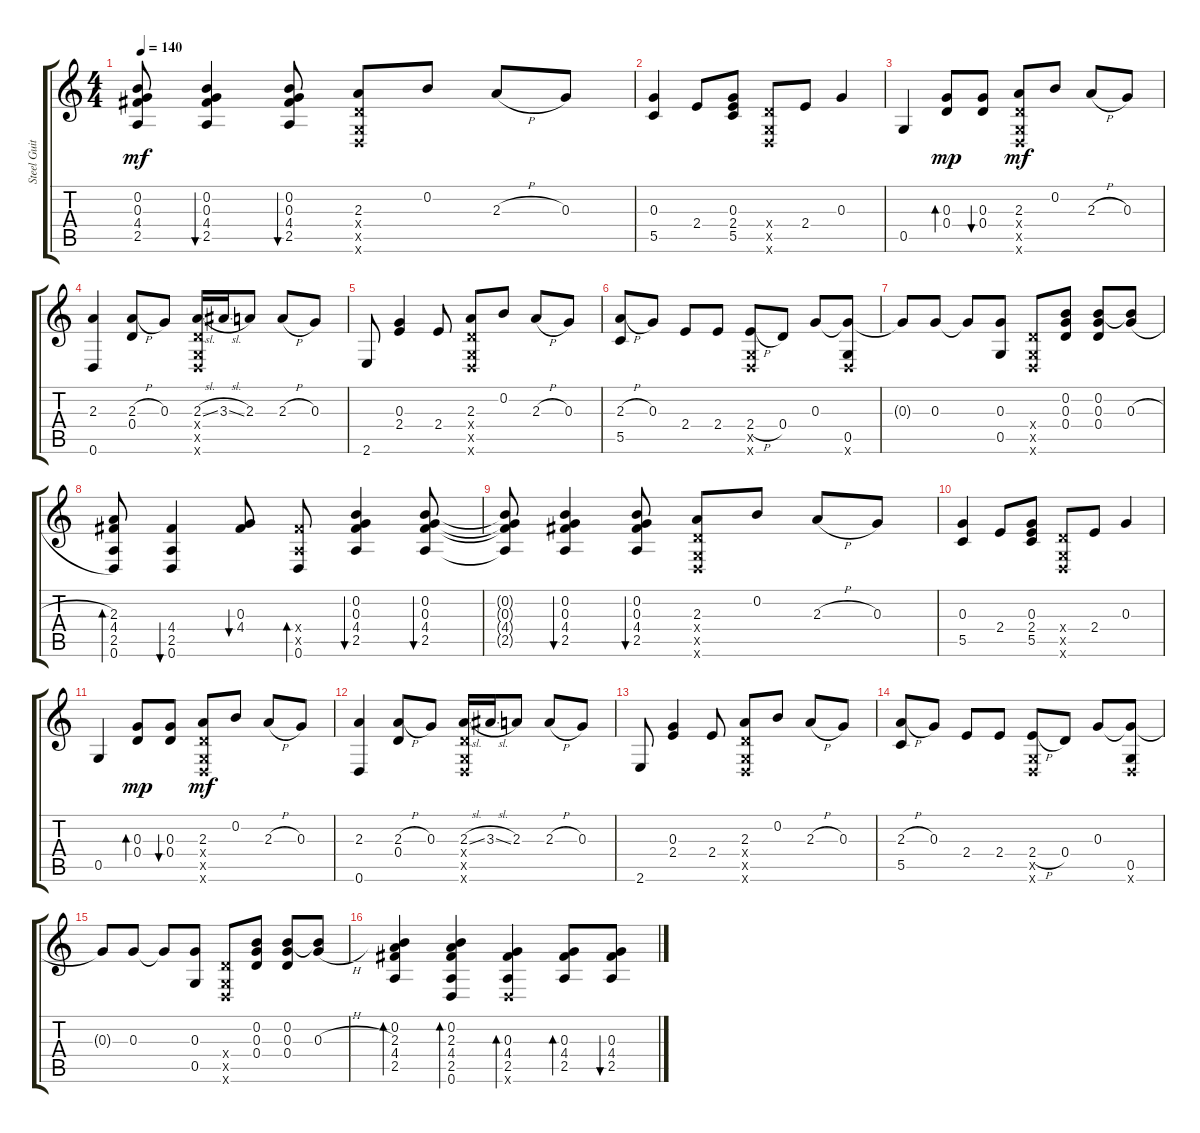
\track ("Steel Guitar" "Steel Guit") {instrument acousticguitarsteel}
\staff {score tabs}
\tuning (E4 B3 G3 D3 G2 D2) {hide}
\ts (4 4)
\tempo 140
\clef g2
\ks c
(0.2{t} 0.3{t} 4.4{t} 2.5{t}).8{dy mf} (0.2 0.3 4.4 2.5).4{bu 30} (0.2 0.3 4.4 2.5).8{bu 30} (2.3 0.4{x} 0.5{x} 0.6{x}).8 0.2.8 2.3{h}.8 0.3.8 |
(0.3 5.5).4 2.4.8 (0.3 2.4 5.5).8 (0.4{x} 0.5{x} 0.6{x}).8 2.4.8 0.3.4 |
0.5.4 (0.3 0.4).8{bd 30 dy mp} (0.3 0.4).8{bu 30} (2.3 0.4{x} 0.5{x} 0.6{x}).8{dy mf} 0.2.8 2.3{h}.8 0.3.8 |
(2.3 0.6).4 (2.3{h} 0.4).8 0.3.8 (2.3{sl} 0.4{x} 0.5{x} 0.6{x}).16 3.3{sl}.16 2.3.8 2.3{h}.8 0.3.8 |
2.6.8 (0.3 2.4).4 2.4.8 (2.3 0.4{x} 0.5{x} 0.6{x}).8 0.2.8 2.3{h}.8 0.3.8 |
(2.3{h} 5.5).8 0.3.8 2.4.8 2.4.8 (2.4{h} 0.5{x} 0.6{x}).8 0.4.8 0.3.8 (0.3{t} 0.5 0.6{x}).8 |
0.3{t}.8 0.3.8 0.3{t}.8 (0.3 0.5).8 (0.4{x} 0.5{x} 0.6{x}).8 (0.2 0.3 0.4).8 (0.2 0.3 0.4).8 (0.2{t} 0.3{h}).8 |
(2.3 4.4 2.5 0.6).8{bd 30} (4.4 2.5 0.6).4{bu 30} (0.3 4.4).8{bu 30} (4.4{x} 2.5{x} 0.6).8{bd 30} (0.2 0.3 4.4 2.5).4{bu 30} (0.2 0.3 4.4 2.5).8{bu 30} |
(0.2{t} 0.3{t} 4.4{t} 2.5{t}).8 (0.2 0.3 4.4 2.5).4{bu 30} (0.2 0.3 4.4 2.5).8{bu 30} (2.3 0.4{x} 0.5{x} 0.6{x}).8 0.2.8 2.3{h}.8 0.3.8 |
(0.3 5.5).4 2.4.8 (0.3 2.4 5.5).8 (0.4{x} 0.5{x} 0.6{x}).8 2.4.8 0.3.4 |
0.5.4 (0.3 0.4).8{bd 30 dy mp} (0.3 0.4).8{bu 30} (2.3 0.4{x} 0.5{x} 0.6{x}).8{dy mf} 0.2.8 2.3{h}.8 0.3.8 |
(2.3 0.6).4 (2.3{h} 0.4).8 0.3.8 (2.3{sl} 0.4{x} 0.5{x} 0.6{x}).16 3.3{sl}.16 2.3.8 2.3{h}.8 0.3.8 |
2.6.8 (0.3 2.4).4 2.4.8 (2.3 0.4{x} 0.5{x} 0.6{x}).8 0.2.8 2.3{h}.8 0.3.8 |
(2.3{h} 5.5).8 0.3.8 2.4.8 2.4.8 (2.4{h} 0.5{x} 0.6{x}).8 0.4.8 0.3.8 (0.3{t} 0.5 0.6{x}).8 |
0.3{t}.8 0.3.8 0.3{t}.8 (0.3 0.5).8 (0.4{x} 0.5{x} 0.6{x}).8 (0.2 0.3 0.4).8 (0.2 0.3 0.4).8 (0.2{t} 0.3{h}).8 |
(0.2 2.3 4.4 2.5).4{bd 30} (0.2 2.3 4.4 2.5 0.6).4{bd 30} (0.3 4.4 2.5 0.6{x}).4{bd 30} (0.3 4.4 2.5).8{bd 30} (0.3 4.4 2.5).8{bu 30}
